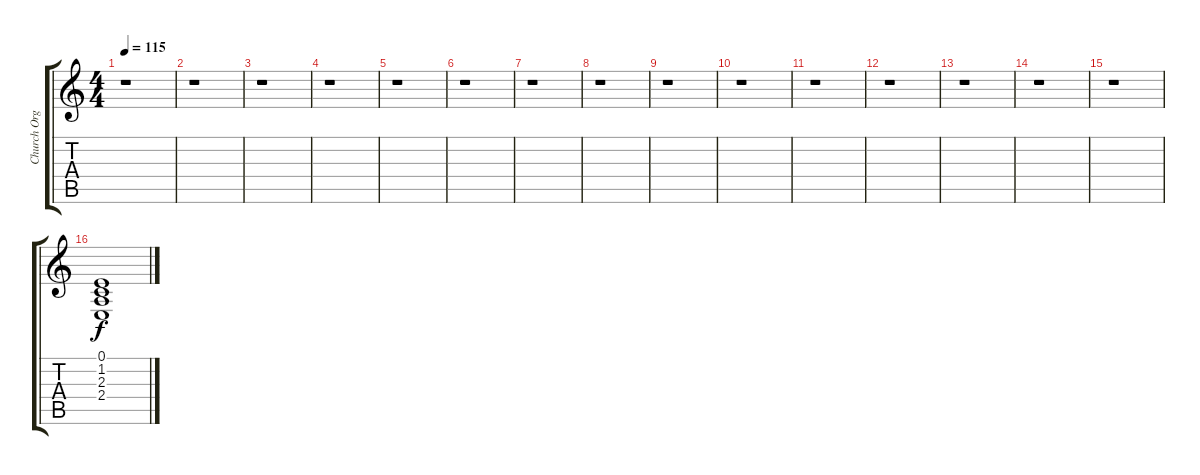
\track ("Church Organ" "Church Org") {instrument churchorgan}
\staff {score tabs}
\tuning (E4 B3 G3 D3 A2 E2) {hide}
\ts (4 4)
\tempo 115
\clef g2
\ks c
r.1{dy f} |
r.1 |
r.1 |
r.1 |
r.1 |
r.1 |
r.1 |
r.1 |
r.1 |
r.1 |
r.1 |
r.1 |
r.1 |
r.1 |
r.1 |
(0.1 1.2 2.3 2.4).1
